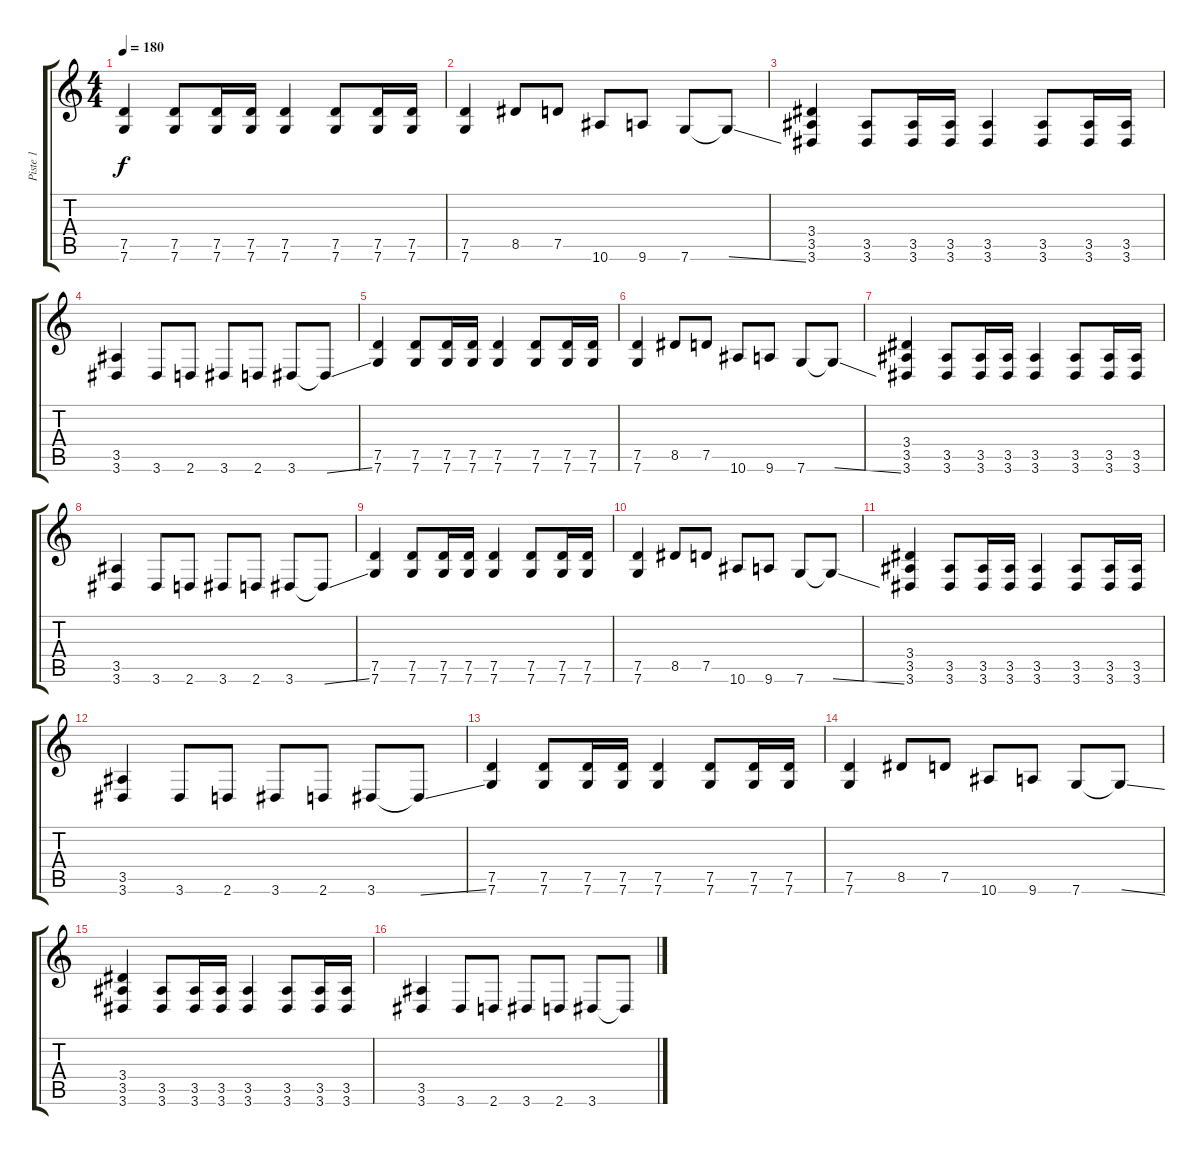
\track ("Piste 1" "Piste 1") {instrument distortionguitar}
\staff {score tabs}
\tuning (D4 A3 F3 C3 G2 C2) {hide}
\ts (4 4)
\tempo 180
\clef g2
\ks c
(7.5 7.6).4{dy f instrument distortionguitar} (7.5 7.6).8 (7.5 7.6).16 (7.5 7.6).16 (7.5 7.6).4 (7.5 7.6).8 (7.5 7.6).16 (7.5 7.6).16 |
(7.5 7.6).4 8.5.8 7.5.8 10.6.8 9.6.8 7.6.8 7.6{ss t}.8 |
(3.4 3.5 3.6).4 (3.5 3.6).8 (3.5 3.6).16 (3.5 3.6).16 (3.5 3.6).4 (3.5 3.6).8 (3.5 3.6).16 (3.5 3.6).16 |
(3.5 3.6).4 3.6.8 2.6.8 3.6.8 2.6.8 3.6.8 3.6{ss t}.8 |
(7.5 7.6).4 (7.5 7.6).8 (7.5 7.6).16 (7.5 7.6).16 (7.5 7.6).4 (7.5 7.6).8 (7.5 7.6).16 (7.5 7.6).16 |
(7.5 7.6).4 8.5.8 7.5.8 10.6.8 9.6.8 7.6.8 7.6{ss t}.8 |
(3.4 3.5 3.6).4 (3.5 3.6).8 (3.5 3.6).16 (3.5 3.6).16 (3.5 3.6).4 (3.5 3.6).8 (3.5 3.6).16 (3.5 3.6).16 |
(3.5 3.6).4 3.6.8 2.6.8 3.6.8 2.6.8 3.6.8 3.6{ss t}.8 |
(7.5 7.6).4 (7.5 7.6).8 (7.5 7.6).16 (7.5 7.6).16 (7.5 7.6).4 (7.5 7.6).8 (7.5 7.6).16 (7.5 7.6).16 |
(7.5 7.6).4 8.5.8 7.5.8 10.6.8 9.6.8 7.6.8 7.6{ss t}.8 |
(3.4 3.5 3.6).4 (3.5 3.6).8 (3.5 3.6).16 (3.5 3.6).16 (3.5 3.6).4 (3.5 3.6).8 (3.5 3.6).16 (3.5 3.6).16 |
(3.5 3.6).4 3.6.8 2.6.8 3.6.8 2.6.8 3.6.8 3.6{ss t}.8 |
(7.5 7.6).4 (7.5 7.6).8 (7.5 7.6).16 (7.5 7.6).16 (7.5 7.6).4 (7.5 7.6).8 (7.5 7.6).16 (7.5 7.6).16 |
(7.5 7.6).4 8.5.8 7.5.8 10.6.8 9.6.8 7.6.8 7.6{ss t}.8 |
(3.4 3.5 3.6).4 (3.5 3.6).8 (3.5 3.6).16 (3.5 3.6).16 (3.5 3.6).4 (3.5 3.6).8 (3.5 3.6).16 (3.5 3.6).16 |
(3.5 3.6).4 3.6.8 2.6.8 3.6.8 2.6.8 3.6.8 3.6{ss t}.8
